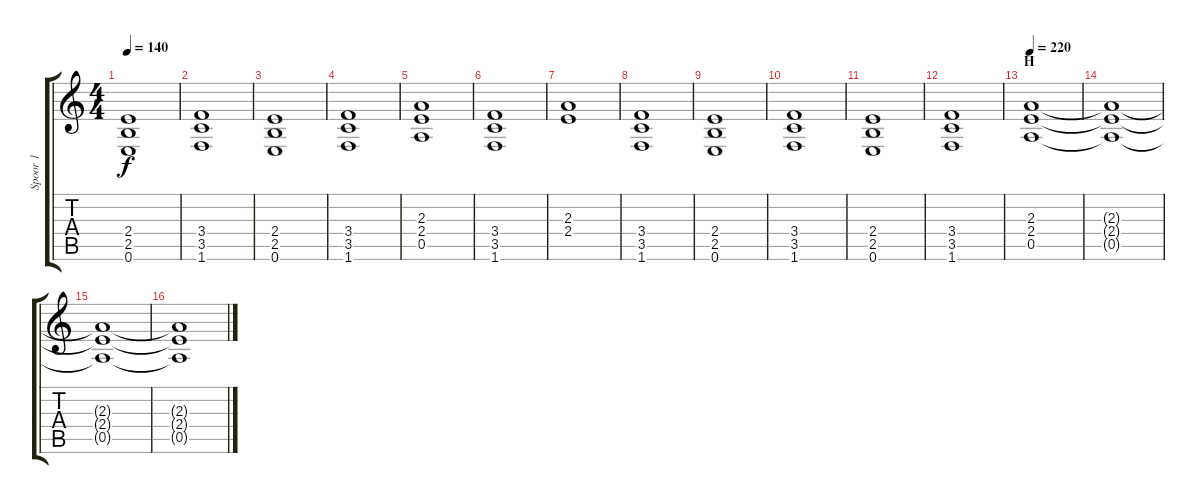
\track ("Spoor 1" "Spoor 1") {instrument electricguitarclean}
\staff {score tabs}
\tuning (E4 B3 G3 D3 A2 E2) {hide}
\ts (4 4)
\tempo 140
\clef g2
\ks c
(2.4 2.5 0.6).1{dy f} |
(3.4 3.5 1.6).1 |
(2.4 2.5 0.6).1 |
(3.4 3.5 1.6).1 |
(2.3 2.4 0.5).1 |
(3.4 3.5 1.6).1 |
(2.3 2.4).1 |
(3.4 3.5 1.6).1 |
(2.4 2.5 0.6).1 |
(3.4 3.5 1.6).1 |
(2.4 2.5 0.6).1 |
(3.4 3.5 1.6).1 |
\section ("" "H")
\tempo 220
(2.3 2.4 0.5).1 |
(2.3{t} 2.4{t} 0.5{t}).1 |
(2.3{t} 2.4{t} 0.5{t}).1 |
(2.3{t} 2.4{t} 0.5{t}).1
